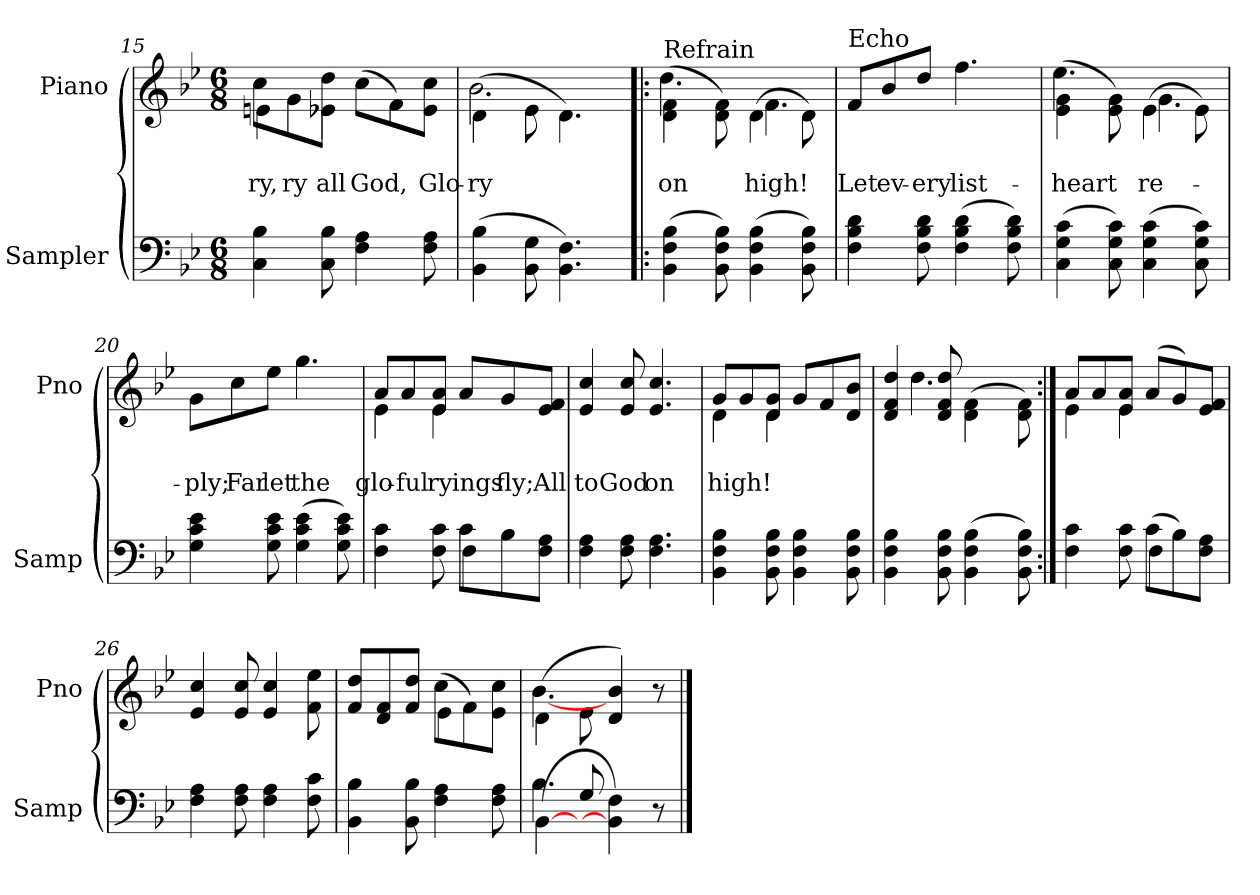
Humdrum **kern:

**kern	**kern	**text	**text
*part2	*part1	*part1	*part1
*staff2	*staff1	*staff1	*staff1
*I"Sampler	*I"Piano	*	*
*I'Samp	*I'Pno	*	*
*clefF4	*clefG2	*	*
*k[b-e-]	*k[b-e-]	*	*
*B-:	*B-:	*	*
*M6/8	*M6/8	*	*
=15	=15	=15	=15
*	*^	*	*
4C 4B-	8cc\L	4en	.	-ry,
.	8g\	.	.	-ry
8C 8B-	8e-\ 8dd\J	4e-X	.	all
4F 4A	(8cc\L	.	.	God,
.	8f\)	4ryy	.	.
8F 8A	8e-\ 8cc\J	.	.	Glo-
=16	=16	=16	=16	=16
(4BB- 4B-	(4d\	2.b-	.	-ry
8BB- 8G	8e-\	.	.	.
4.BB- 4.F)	4.d\)	.	.	.
=17!|:	=17!|:	=17!|:	=17!|:	=17!|:
!	!LO:TX:t=Refrain	!	!	!
(4BB- 4F 4B-	(4d\ 4f\	4.dd	.	on
8BB- 8F 8B-)	8d\ 8f\)	.	.	.
(4BB- 4F 4B-	(4d\	4.f	.	high!
8BB- 8F 8B-)	8d\)	.	.	.
*	*v	*v	*	*
=18	=18	=18	=18
!	!LO:TX:t=Echo	!	!
4F 4B- 4d	8f/L	.	Let
.	8b-/	.	ev-
8F 8B- 8d	8dd/J	.	-ery
(4F 4B- 4d	4.ff	.	list-
8F 8B- 8d)	.	.	.
=19	=19	=19	=19
*	*^	*	*
(4C 4G 4c	(4e-\ 4g\	4.ee-	.	heart
8C 8G 8c)	8e-\ 8g\)	.	.	.
(4C 4G 4c	(4e-\	4.g	.	re-
8C 8G 8c)	8e-\)	.	.	.
*	*v	*v	*	*
=20	=20	=20	=20
4G 4c 4e-	8g\L	.	-ply;
.	8cc\	.	Far
8G 8c 8e-	8ee-\J	.	let
(4G 4c 4e-	4.gg	.	the
8G 8c 8e-)	.	.	.
=21	=21	=21	=21
*^	*^	*	*
4F 4c	4.ryy	8a/L	4e-	.	glo-
.	.	8a/	.	.	-ful
8F 8c	.	8e-/ 8a/J	4e-	.	-ry
8c\L	4F	8a/L	.	.	-ings
8B-\	.	8g/	4ryy	.	fly;
8F\ 8A\J	8ryy	8e-/ 8f/J	.	.	All
*v	*v	*	*	*	*
*	*v	*v	*	*
=22	=22	=22	=22
4F 4A	4e- 4cc	.	to
8F 8A	8e- 8cc	.	God
4.F 4.A	4.e- 4.cc	.	on
=23	=23	=23	=23
*	*^	*	*
4BB- 4F 4B-	8g/L	4d	.	high!
.	8g/	.	.	.
8BB- 8F 8B-	8d/ 8g/J	4d	.	.
4BB- 4F 4B-	8g/L	.	.	.
.	8f/	4ryy	.	.
8BB- 8F 8B-	8d/ 8b-/J	.	.	.
=24	=24	=24	=24	=24
4BB- 4F 4B-	4d 4f 4dd	8ryy	.	.
.	.	4.dd	.	.
8BB- 8F 8B-	8d 8f 8dd	.	.	.
(4BB- 4F 4B-	(4d\ 4f\	.	.	.
.	.	4ryy	.	.
8BB- 8F 8B-)	8d\ 8f\)	.	.	.
=25:|!	=25:|!	=25:|!	=25:|!	=25:|!
*^	*	*	*	*
4F 4c	4.ryy	8a/L	4e-	.	.
.	.	8a/	.	.	.
8F 8c	.	8e-/ 8a/J	4e-	.	.
(8c\L	4F	(8a/L	.	.	.
8B-\)	.	8g/)	4ryy	.	.
8F\ 8A\J	8ryy	8e-/ 8f/J	.	.	.
*v	*v	*	*	*	*
*	*v	*v	*	*
=26	=26	=26	=26
4F 4A	4e- 4cc	.	.
8F 8A	8e- 8cc	.	.
4F 4A	4e- 4cc	.	.
8F 8c	8f 8ee-	.	.
=27	=27	=27	=27
*	*^	*	*
4BB- 4B-	8f/ 8dd/L	4.ryy	.	.
.	8d/ 8f/	.	.	.
8BB- 8B-	8f/ 8dd/J	.	.	.
4F 4A	(8cc\L	4e-	.	.
.	8f\)	.	.	.
8F 8A	8e-\ 8cc\J	8ryy	.	.
=28	=28	=28	=28	=28
*^	*	*	*	*
([4BB-\	4.B-	(4d\	[4.b-	.	.
8G/	.	8e-\	.	.	.
4BB-] 4F)	4.ryy	4d 4b-)	4.ryy	.	.
8r	.	8r	.	.	.
*v	*v	*	*	*	*
*	*v	*v	*	*
==	==	==	==
*-	*-	*-	*-
